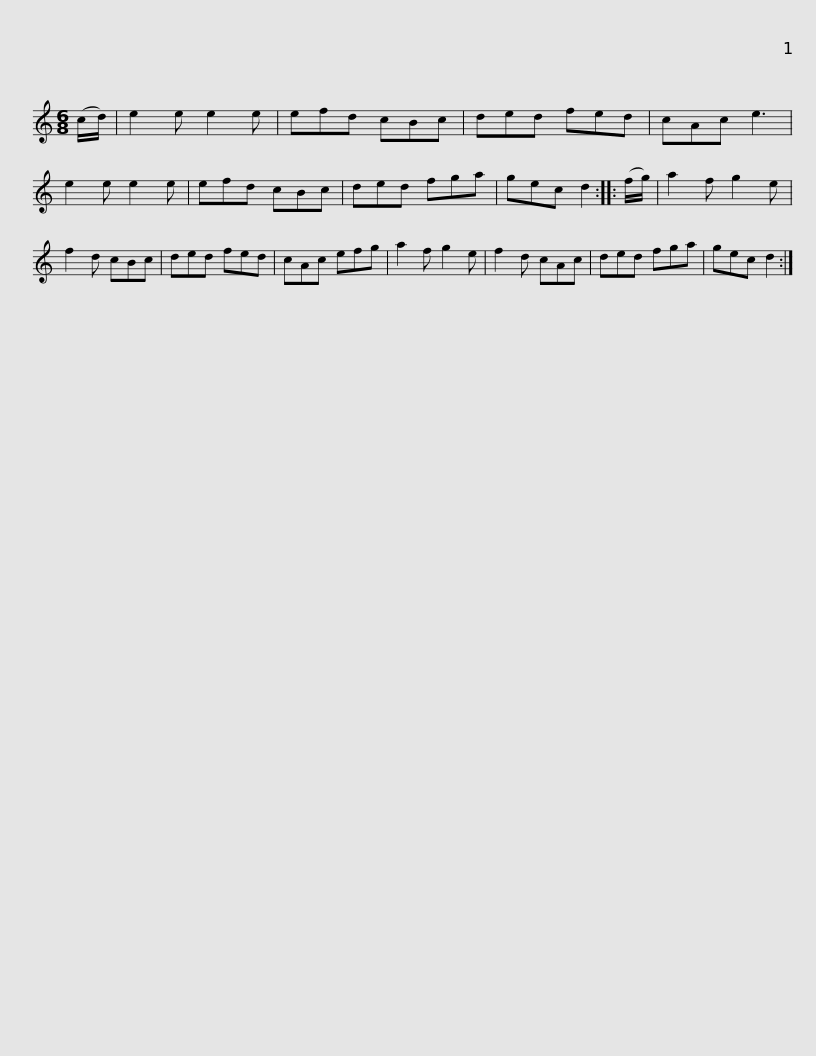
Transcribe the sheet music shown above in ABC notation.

X:1
L:1/8
M:6/8
I:linebreak $
K:C
V:1 treble
V:1
 (c/d/) | e2 e e2 e | efd cBc | ded fed | cAc e3 | %5
 e2 e e2 e | efd cBc | ded fga | gec d2 ::$ (f/g/) | %10
 a2 f g2 e | f2 d cBc | ded fed | cAc efg | a2 f g2 e | %15
 f2 d cAc | ded fga | gec d2 :| %18
